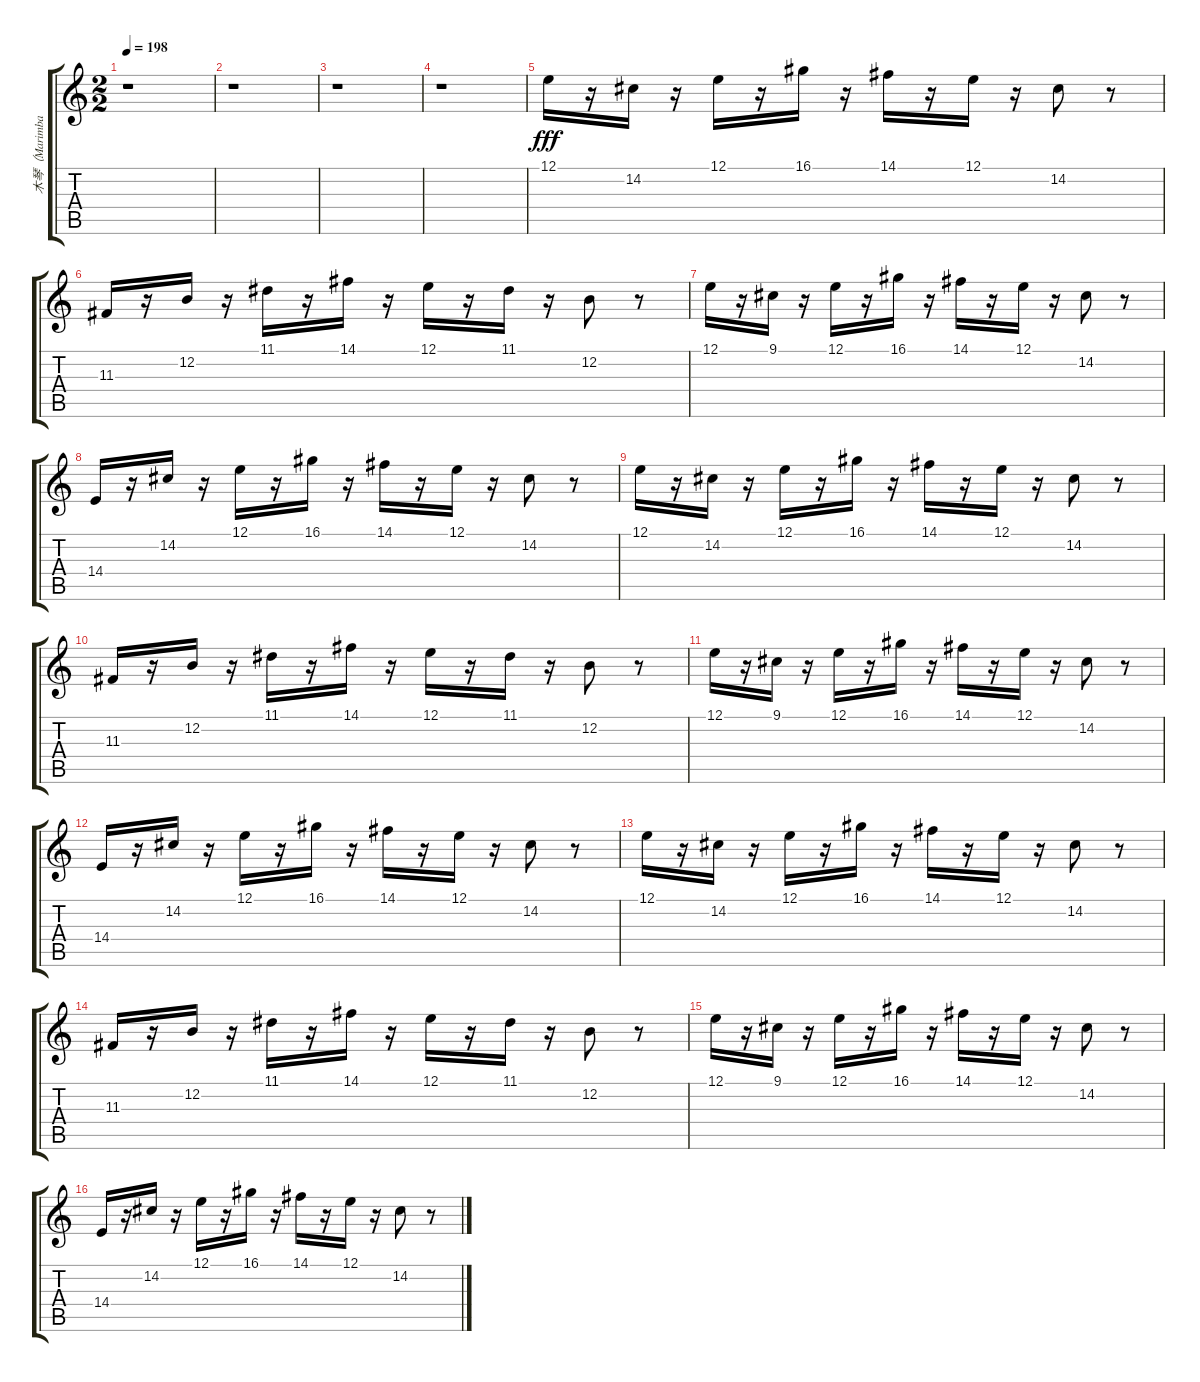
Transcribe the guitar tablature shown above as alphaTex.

\track ("木琴（Marimba）" "木琴（Marimba") {instrument marimba}
\staff {score tabs}
\tuning (E4 B3 G3 D3 A2 E2) {hide}
\ts (2 2)
\tempo 198
\clef g2
\ks c
r.1{dy fff instrument marimba} |
r.1 |
r.1 |
r.1 |
12.1.16 r.16 14.2.16 r.16 12.1.16 r.16 16.1.16 r.16 14.1.16 r.16 12.1.16 r.16 14.2.8 r.8 |
11.3.16 r.16 12.2.16 r.16 11.1.16 r.16 14.1.16 r.16 12.1.16 r.16 11.1.16 r.16 12.2.8 r.8 |
12.1.16 r.16 9.1.16 r.16 12.1.16 r.16 16.1.16 r.16 14.1.16 r.16 12.1.16 r.16 14.2.8 r.8 |
14.4.16 r.16 14.2.16 r.16 12.1.16 r.16 16.1.16 r.16 14.1.16 r.16 12.1.16 r.16 14.2.8 r.8 |
12.1.16 r.16 14.2.16 r.16 12.1.16 r.16 16.1.16 r.16 14.1.16 r.16 12.1.16 r.16 14.2.8 r.8 |
11.3.16 r.16 12.2.16 r.16 11.1.16 r.16 14.1.16 r.16 12.1.16 r.16 11.1.16 r.16 12.2.8 r.8 |
12.1.16 r.16 9.1.16 r.16 12.1.16 r.16 16.1.16 r.16 14.1.16 r.16 12.1.16 r.16 14.2.8 r.8 |
14.4.16 r.16 14.2.16 r.16 12.1.16 r.16 16.1.16 r.16 14.1.16 r.16 12.1.16 r.16 14.2.8 r.8 |
12.1.16 r.16 14.2.16 r.16 12.1.16 r.16 16.1.16 r.16 14.1.16 r.16 12.1.16 r.16 14.2.8 r.8 |
11.3.16 r.16 12.2.16 r.16 11.1.16 r.16 14.1.16 r.16 12.1.16 r.16 11.1.16 r.16 12.2.8 r.8 |
12.1.16 r.16 9.1.16 r.16 12.1.16 r.16 16.1.16 r.16 14.1.16 r.16 12.1.16 r.16 14.2.8 r.8 |
14.4.16 r.16 14.2.16 r.16 12.1.16 r.16 16.1.16 r.16 14.1.16 r.16 12.1.16 r.16 14.2.8 r.8
